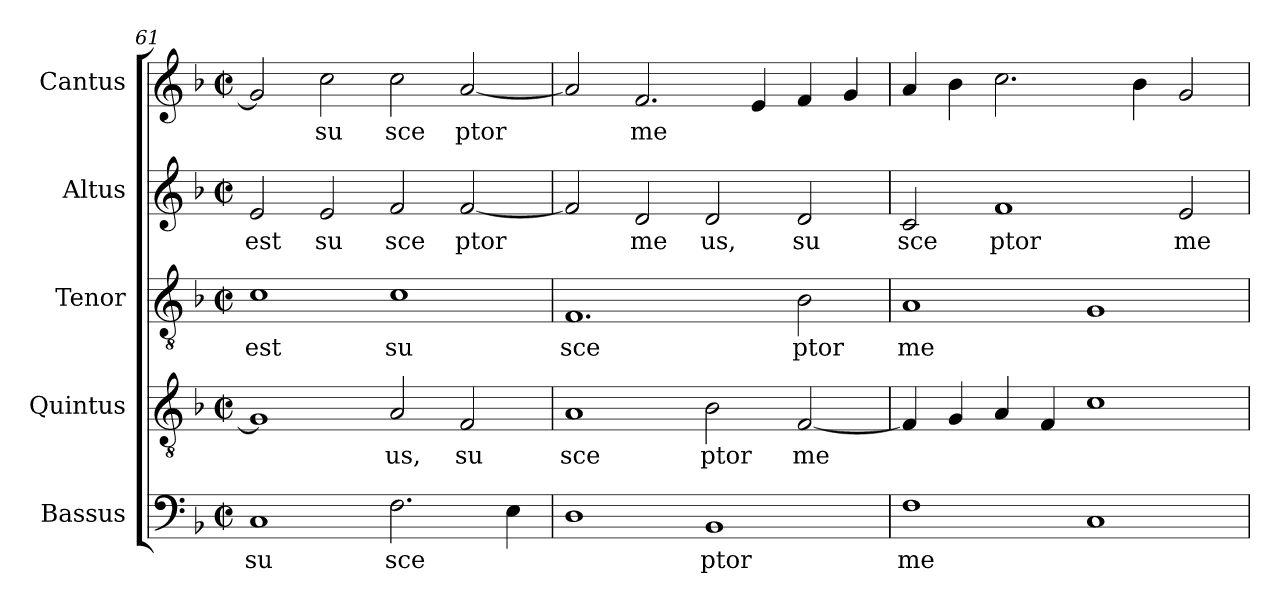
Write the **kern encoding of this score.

**kern	**text	**kern	**text	**kern	**text	**kern	**text	**kern	**text
*part5	*part5	*part4	*part4	*part3	*part3	*part2	*part2	*part1	*part1
*staff5	*staff5	*staff4	*staff4	*staff3	*staff3	*staff2	*staff2	*staff1	*staff1
*I"Bassus	*	*I"Quintus	*	*I"Tenor	*	*I"Altus	*	*I"Cantus	*
*clefF4	*	*clefGv2	*	*clefGv2	*	*clefG2	*	*clefG2	*
*k[b-]	*	*k[b-]	*	*k[b-]	*	*k[b-]	*	*k[b-]	*
*F:	*	*F:	*	*F:	*	*F:	*	*F:	*
*M2/2	*	*M2/2	*	*M2/2	*	*M2/2	*	*M2/2	*
*met(c|)	*	*met(c|)	*	*met(c|)	*	*met(c|)	*	*met(c|)	*
=61	=61	=61	=61	=61	=61	=61	=61	=61	=61
!	!LO:LY:b:cj	!	!LO:LY:b:cj	!	!LO:LY:b:cj	!	!LO:LY:b:cj	!	!LO:LY:b:cj
1C	su	1G]	.	1c	est	2e/	est	2g/]	.
!	!	!	!	!	!	!	!LO:LY:b:cj	!	!LO:LY:b:cj
.	.	.	.	.	.	2e/	su	2cc\	su
!	!LO:LY:b:cj	!	!LO:LY:b:cj	!	!LO:LY:b:cj	!	!LO:LY:b:cj	!	!LO:LY:b:cj
2.F\	sce	2A/	us,	1c	su	2f/	sce	2cc\	sce
!	!	!	!LO:LY:b:cj	!	!	!	!LO:LY:b:cj	!	!LO:LY:b:cj
.	.	2F/	su	.	.	[<2f/	ptor	[<2a/	ptor
!	!LO:LY:b:cj	!	!	!	!	!	!	!	!
4E\	.	.	.	.	.	.	.	.	.
=62	=62	=62	=62	=62	=62	=62	=62	=62	=62
!	!LO:LY:b:cj	!	!LO:LY:b:cj	!	!LO:LY:b:cj	!	!LO:LY:b:cj	!	!LO:LY:b:cj
1D	.	1A	sce	1.F	sce	2f/]	.	2a/]	.
!	!	!	!	!	!	!	!LO:LY:b:cj	!	!LO:LY:b:cj
.	.	.	.	.	.	2d/	me	2.f/	me
!	!LO:LY:b:cj	!	!LO:LY:b:cj	!	!	!	!LO:LY:b:cj	!	!
1BB-	ptor	2B-\	ptor	.	.	2d/	us,	.	.
!	!	!	!	!	!	!	!	!	!LO:LY:b:cj
.	.	.	.	.	.	.	.	4e/	.
!	!	!	!LO:LY:b:cj	!	!LO:LY:b:cj	!	!LO:LY:b:cj	!	!LO:LY:b:cj
.	.	[<2F/	me	2B-\	ptor	2d/	su	4f/	.
!	!	!	!	!	!	!	!	!	!LO:LY:b:cj
.	.	.	.	.	.	.	.	4g/	.
=63	=63	=63	=63	=63	=63	=63	=63	=63	=63
!	!LO:LY:b:cj	!	!LO:LY:b:cj	!	!LO:LY:b:cj	!	!LO:LY:b:cj	!	!LO:LY:b:cj
1F	me	4F/]	.	1A	me	2c/	sce	4a/	.
!	!	!	!LO:LY:b:cj	!	!	!	!	!	!LO:LY:b:cj
.	.	4G/	.	.	.	.	.	4b-\	.
!	!	!	!LO:LY:b:cj	!	!	!	!LO:LY:b:cj	!	!LO:LY:b:cj
.	.	4A/	.	.	.	1f	ptor	2.cc\	.
!	!	!	!LO:LY:b:cj	!	!	!	!	!	!
.	.	4F/	.	.	.	.	.	.	.
!	!LO:LY:b:cj	!	!LO:LY:b:cj	!	!LO:LY:b:cj	!	!	!	!
1C	.	1c	.	1G	.	.	.	.	.
!	!	!	!	!	!	!	!	!	!LO:LY:b:cj
.	.	.	.	.	.	.	.	4b-\	.
!	!	!	!	!	!	!	!LO:LY:b:cj	!	!LO:LY:b:cj
.	.	.	.	.	.	2e/	me	2g/	.
=	=	=	=	=	=	=	=	=	=
*-	*-	*-	*-	*-	*-	*-	*-	*-	*-
